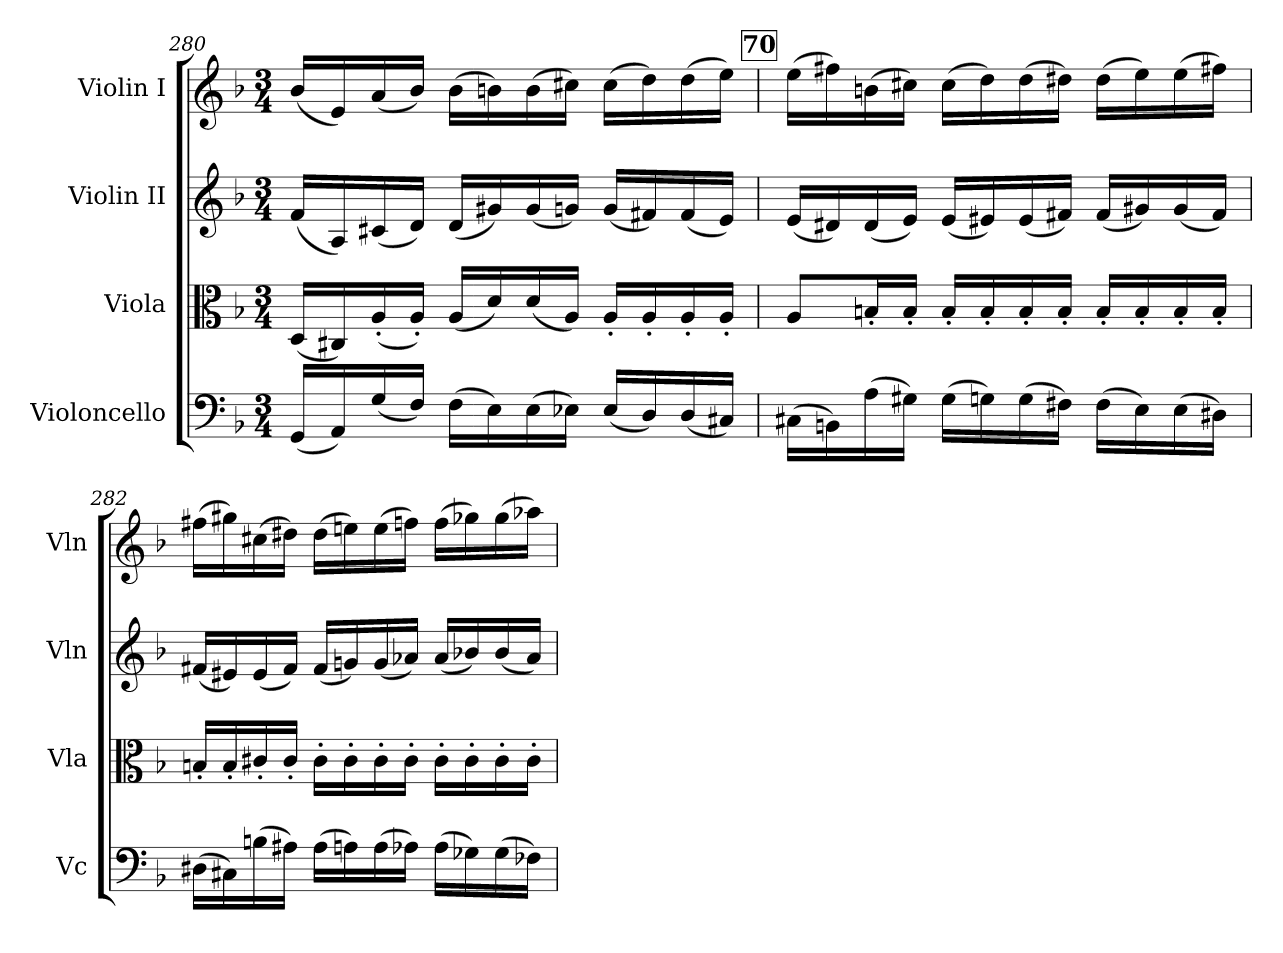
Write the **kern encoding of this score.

**kern	**kern	**kern	**kern
*part4	*part3	*part2	*part1
*staff4	*staff3	*staff2	*staff1
*I"Violoncello	*I"Viola	*I"Violin II	*I"Violin I
*I'Vc	*I'Vla	*I'Vln	*I'Vln
*clefF4	*clefC3	*clefG2	*clefG2
*k[b-]	*k[b-]	*k[b-]	*k[b-]
*M3/4	*M3/4	*M3/4	*M3/4
=280	=280	=280	=280
(16GG/LL	(16D/LL	(16f/LL	(16b-/LL
16AA/)	16C#X/)	16A/)	16e/)
(16G/	(16A'/	(16c#X/	(16a/
16F/JJ)	16A'/JJ)	16d/JJ)	16b-/JJ)
(16F\LL	(16A/LL	(16d/LL	(16b-\LL
16E\)	16d/)	16g#X/)	16bn\)
(16E\	(16d/	(16g#/	(16b\
16E-X\JJ)	16A/JJ)	16gn/JJ)	16cc#X\JJ)
(16E-/LL	16A'/LL	(16g/LL	(16cc#\LL
16D/)	16A'/	16f#X/)	16dd\)
(16D/	16A'/	(16f#/	(16dd\
16C#X/JJ)	16A'/JJ	16e/JJ)	16ee\JJ)
!!LO:REH:place=s1:a:B:fs=14:t=70
=281	=281	=281	=281
(16C#X\LL	8A/L	(16e/LL	(16ee\LL
16BBn\)	.	16d#X/)	16ff#X\)
(16A\	16Bn'/L	(16d#/	(16bn\
16G#X\JJ)	16B'/JJ	16e/JJ)	16cc#X\JJ)
(16G#\LL	16B'/LL	(16e/LL	(16cc#\LL
16Gn\)	16B'/	16e#X/)	16dd\)
(16G\	16B'/	(16e#/	(16dd\
16F#X\JJ)	16B'/JJ	16f#X/JJ)	16dd#X\JJ)
(16F#\LL	16B'/LL	(16f#/LL	(16dd#\LL
16E\)	16B'/	16g#X/)	16ee\)
(16E\	16B'/	(16g#/	(16ee\
16D#X\JJ)	16B'/JJ	16f#/JJ)	16ff#X\JJ)
!!LO:LB:g=z
=282	=282	=282	=282
(16D#X\LL	16Bn'/LL	(16f#X/LL	(16ff#X\LL
16C#X\)	16B'/	16e#X/)	16gg#X\)
(16Bn\	16c#X'/	(16e#/	(16cc#X\
16A#X\JJ)	16c#'/JJ	16f#/JJ)	16dd#X\JJ)
(16A#\LL	16c#'\LL	(16f#/LL	(16dd#\LL
16An\)	16c#'\	16gn/)	16een\)
(16A\	16c#'\	(16g/	(16ee\
16A-X\JJ)	16c#'\JJ	16a-X/JJ)	16ffn\JJ)
(16A-\LL	16c#'\LL	(16a-/LL	(16ff\LL
16G-X\)	16c#'\	16b-X/)	16gg-X\)
(16G-\	16c#'\	(16b-/	(16gg-\
16F-X\JJ)	16c#'\JJ	16a-/JJ)	16aa-X\JJ)
=	=	=	=
*-	*-	*-	*-
